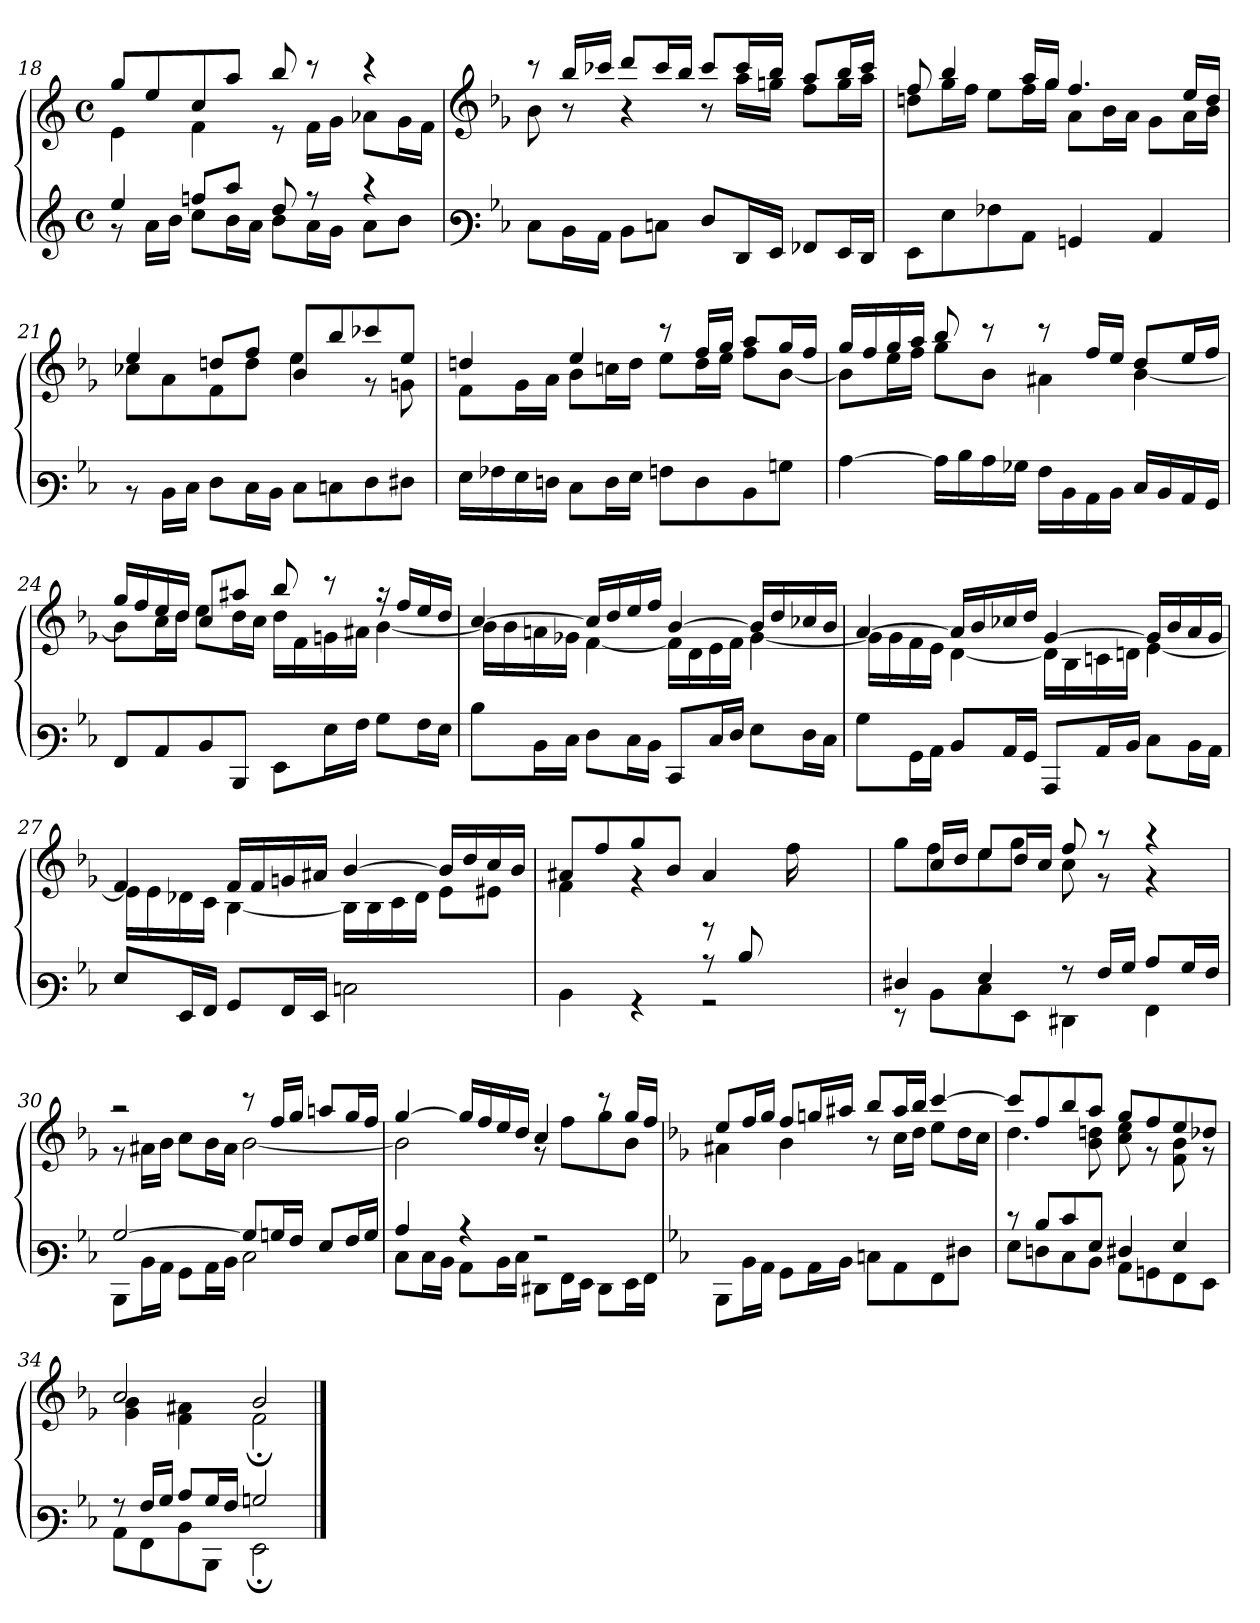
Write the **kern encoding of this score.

**kern	**kern
*part1	*part1
*staff2	*staff1
*M4/4	*M4/4
*met(c)	*met(c)
=18	=18
*^	*^
4ee/	8r	8gg/L	4e\
.	16a\LL	8ee/	.
.	16b\JJ	.	.
8ffn/L	8cc\L	8cc/	4f\
8aa/J	16b\L	8aa/J	.
.	16a\JJ	.	.
8dd/	8b\L	8bb/	8r
8r	16a\L	8r	16f\LL
.	16g\JJ	.	16g\JJ
4r	8a\L	4r	8a-X\L
.	8b\J	.	16g\L
.	.	.	16f\JJ
*v	*v	*	*
!!LO:PB:g=z	!!
=19	=19	=19
*clefF3	*clefG3	*
*k[b-e-]	*k[b-e-]	*
8E-\L	8rgg	8g\
16D\L	16gg/LL	8rf
16C\JJ	16aa-X/JJ	.
8D\L	8bb-/L	4rf
8En\J	16aa-/L	.
.	16gg/JJ	.
8F/L	8aa-/L	8rf
16FF/L	16aa-/L	16ff\LL
16GG/JJ	16gg/JJ	16ee\JJ
8AA-X/L	8ff/L	8dd\L
16GG/L	16gg/L	16ee\L
16FF/JJ	16aa-/JJ	16ff\JJ
=20	=20	=20
8GG\L	8dd/	8bn\L
8G\	4gg/	16ee-\L
.	.	16dd\JJ
8A-X\	.	8cc\L
8C\J	16ff/LL	16dd\L
.	16ee-/JJ	16ee-\JJ
4BBn/	4.dd/	8f\L
.	.	16g\L
.	.	16f\JJ
4C/	.	8e-\L
.	16cc/LL	16f\L
.	16b/JJ	16g\JJ
=21	=21	=21
8rD	4cc/	8a-X\L
16D\LL	.	8f\
16E-\JJ	.	.
8F\L	8bn/L	8d\
16E-\L	8dd/J	8b\J
16D\JJ	.	.
8E-\L	8g/L	4cc\
8En\	8gg/	.
8F\	8aa-X/	8re
8F#X\J	8cc/J	8e\
!!LO:LB:g=z	!!
=22	=22	=22
16G\LL	4bn/	8d\L
16A-X\	.	.
16G\	.	16e-\L
16Fn\JJ	.	16f\JJ
8E-\L	4cc/	8g\L
16F\L	.	16an\L
16G\JJ	.	16b\JJ
8A\L	8rgg	8cc\L
8F\	16dd/LL	16b\L
.	16ee-/JJ	16cc\JJ
8D\	8ff/L	8dd\L
8Bn\J	16ee-/L	[<8g\J
.	16dd/JJ	.
=23	=23	=23
[>4c\	16ee-/LL	8g\L]
.	16dd/	.
.	16ee-/	16cc\L
.	16ff/JJ	16dd\JJ
16c\LL]	8gg/	8ee-\L
16d\	.	.
16c\	8rgg	8g\J
16B-X\JJ	.	.
16A\LL	8rgg	4f#X\
16D\	.	.
16C\	16dd/LL	.
16D\JJ	16cc/JJ	.
16E-/LL	8b-/L	[<4g\
16D/	.	.
16C/	16cc/L	.
16BB-/JJ	16dd/JJ	.
!!LO:LB:g=z	!!
=24	=24	=24
8AA/L	16ee-/LL	8g\L]
.	16dd/	.
8C/	16cc/	16a\L
.	16b-/JJ	16b-\JJ
8D/	8a/L	8cc\L
8DD/J	8ff#X/J	16b-\L
.	.	16a\JJ
8GG\L	8gg/	16b-\LL
.	.	16d\
16G\L	8rgg	16en\
16A\JJ	.	16f#X\JJ
8B-\L	16rff	[<4g\
.	16dd/LL	.
16A\L	16cc/	.
16G\JJ	16b-/JJ	.
=25	=25	=25
8d\L	[>4a/	16g\LL]
.	.	16g\
16D\L	.	16fn\
16E-\JJ	.	16e-X\JJ
8F\L	16a/LL]	[<4d\
.	16b-/	.
16E-\L	16cc/	.
16D\JJ	16dd/JJ	.
8EE-/L	[>4g/	16d\LL]
.	.	16B-\
16E-/L	.	16c\
16F/JJ	.	16d\JJ
8G\L	16g/LL]	[<4e-\
.	16b-/	.
16F\L	16a-X/	.
16E-\JJ	16g/JJ	.
!!LO:LB:g=z	!!
=26	=26	=26
8B-\L	[>4f/	16e-\LL]
.	.	16e-\
16BB-\L	.	16d\
16C\JJ	.	16c\JJ
8D/L	16f/LL]	[<4B-\
.	16g/	.
16C/L	16a-X/	.
16BB-/JJ	16b-/JJ	.
8CC/L	[>4e-/	16B-\LL]
.	.	16G\
16C/L	.	16An\
16D/JJ	.	16Bn\JJ
8E-\L	16e-/LL]	[<4c\
.	16g/	.
16D\L	16f/	.
16C\JJ	16e-/JJ	.
=27	=27	=27
8G/L	4d/	16c\LL]
.	.	16c\
16GG/L	.	16B-X\
16AA/JJ	.	16A\JJ
8BB-/L	16d/LL	[<4G\
.	16d/	.
16AA/L	16en/	.
16GG/JJ	16f#X/JJ	.
2E\	[>4g/	16G\LL]
.	.	16G\
.	.	16A\
.	.	16B-\JJ
.	16g/LL]	8c\L
.	16b-/	.
.	16a/	8c#X\J
.	16g/JJ	.
!!LO:LB:g=z	!!
=28	=28	=28
*^	*	*
*	*^	*	*
2ryy	2ryy	4D\	8f#X/L	4d\
.	.	.	8dd/	.
.	.	4rBB	8ee-/	4re
.	.	.	8g/J	.
8rb	8rc	2rC	8.ryy	4f#/
4.ryy	8d/L	.	.	.
.	.	.	4ryy	.
.	4ryy	.	.	16dd\LL
.	.	.	.	8.ryy
.	.	.	16ryy	.
*	*v	*v	*	*
=29	=29	=29	=29
4F#X/	8rGG	8ryy	8ee-\L
.	8D\L	16a/LL	8dd\
.	.	16b-/JJ	.
4G/	8E-\	8cc/L	8cc\
.	8GG\J	16b-/L	8ee-\J
.	.	16a/JJ	.
8rA	4FF#X\	8dd/	8a\
16A/LL	.	8rff	8re
16B-/JJ	.	.	.
8c/L	4AA\	4rff	4re
16B-/L	.	.	.
16A/JJ	.	.	.
!!LO:LB:g=z	!!
=30	=30	=30	=30
[>2B-/	8DD/L	2rff	8re
.	16D\L	.	16f#X\LL
.	16C\JJ	.	16g\JJ
.	8BB-\L	.	8a\L
.	16C\L	.	16g\L
.	16D\JJ	.	16f#\JJ
8B-/L]	2E-\	8rgg	[<2g\
16Bn/L	.	16dd/LL	.
16A/JJ	.	16ee-/JJ	.
8G/L	.	8ffn/L	.
16A/L	.	16ee-/L	.
16B/JJ	.	16dd/JJ	.
=31	=31	=31	=31
4c/	8E-\L	[>4ee-/	2g\]
.	16E-\L	.	.
.	16D\JJ	.	.
4rB	8C\L	16ee-/LL]	.
.	.	16dd/	.
.	16D\L	16cc/	.
.	16E-\JJ	16b-/JJ	.
2rA	8FF#X\L	4a/	8rd
.	16AA\L	.	8dd\L
.	16GG\JJ	.	.
.	8FF#\L	8raa	8ee-\
.	16GG\L	16ee-/LL	8g\J
.	16AA\JJ	16dd/JJ	.
*v	*v	*	*
!!LO:PB:g=z	!!
=32	=32	=32
*k[b-e-]	*k[b-e-]	*
8DD\L	8cc/L	4f#X\
16D\L	16dd/L	.
16C\JJ	16ee-/JJ	.
8BB-\L	8dd/L	4g\
16C\L	16een/L	.
16D\JJ	16ff#X/JJ	.
8E\L	8gg/L	8rf
8C\	16ff#/L	16a\LL
.	16gg/JJ	16b-\JJ
8AA\	[>4aa/	8cc\L
8F#X\J	.	16b-\L
.	.	16a\JJ
=33	=33	=33
*^	*	*
8rd	8G\L	8aa/L]	4.b-\
8d/L	8Fn\	8dd/	.
8e-/	8E-\	8gg/	.
8G/J	8D\J	8ff/J	8g\ 8bn\
4F#X/	8C\L	8ee-/L	8a\ 8cc\
.	8BB\	8dd/	8re
4G/	8AA\	8cc/	8d\ 8g\
.	8GG\J	8b-X/J	8rd
=34	=34	=34	=34
8rA	8C\L	2a/	4e-\ 4g\
16A/LL	8AA\	.	.
16B-/JJ	.	.	.
8c/L	8D\	.	4d\ 4f#X\
16B-/L	8DD\J	.	.
16A/JJ	.	.	.
2Bn/	2GG;\	2g/	2d;<\
*v	*v	*	*
*	*v	*v
==	==
*-	*-
